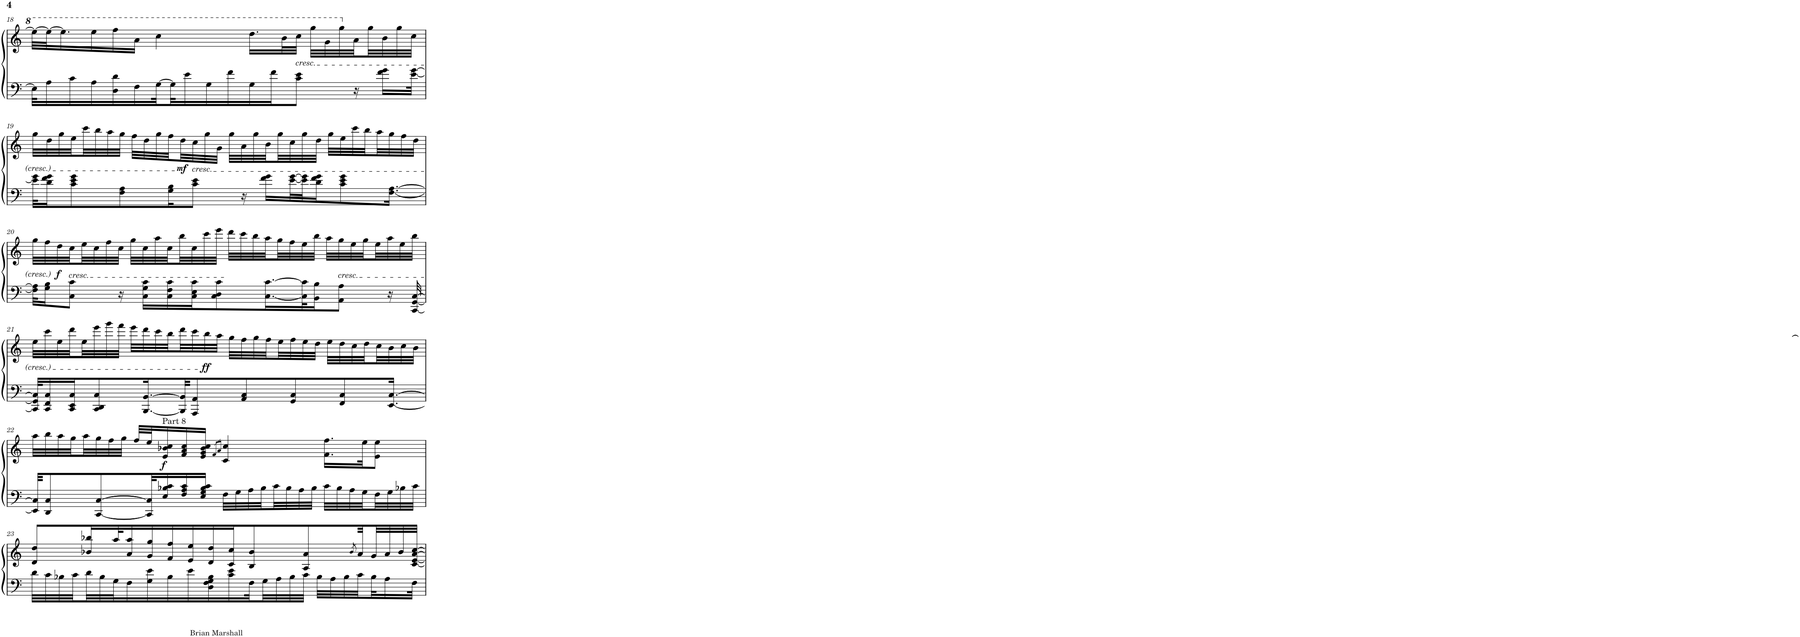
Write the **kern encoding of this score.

**kern	**kern	**dynam
*part1	*part1	*part1
*staff2	*staff1	*staff1/2
*I"Piano	*	*
*I'Pno.	*	*
!!LO:PB:g=z
*clefF4	*clefG2	*
*k[]	*k[]	*
*M4/4	*M4/4	*
=18	=18	=18
32E\KLL]	32eee\LLL_	.
16A\	32eee\J_	.
.	16.eee\]	.
16c\	.	.
16A\	16eee\	.
16D\ 16d\	16fff\	.
16F\	16aa\JJ	.
[32G\L	4ccc\	.
32G\J]	.	.
16e\	.	.
16G\	.	.
16f\	.	.
16G\	16.ddd\LL	.
16f\J	.	.
.	32bb\L	.
!	!LO:TX:b:i:t=cresc.	!
8c\ 8e\J	32ccc\JJJ	.
.	32ggg\LLL	.
.	32gg\	.
.	32ggg\	.
16r	32a\	.
.	32gg\	.
16f\ 16g\LL	32b\	.
.	32gg\	.
[32e\ [32g\JJk	32cc\JJJ	.
!!LO:LB:g=z
=19	=19	=19
32e\] 32g\]KLL	32gg\LLL	.
16d\ 16f\ 16g\J	32dd\	.
.	32gg\	.
8c\ 8e\ 8g\	32ee\	.
.	32ccc\	.
.	32bb\	.
.	32aa\	.
8F\ 8A\	32gg\JJJ	.
.	32ff\LLL	.
.	32dd\	.
.	32gg\	.
16G\ 16B\K	32ff\	.
!	!	!LO:DY:b
.	32dd\	mf
!	!LO:TX:b:i:t=cresc.	!
8c\ 8e\J	32cc\	.
.	32gg\	.
.	32g\JJJ	.
.	32gg\LLL	.
16r	32a\	.
.	32gg\	.
16f\ 16g\LL	32b\	.
.	32gg\	.
[32e\ [32g\L	32cc\	.
32e\] 32g\]J	32gg\	.
16d\ 16f\ 16g\J	32dd\JJJ	.
.	32gg\LLL	.
8c\ 8e\ 8g\	32ee\	.
.	32ccc\	.
.	32bb\	.
.	32aa\	.
[16.F\ [16.A\Jk	32gg\	.
.	32ff\	.
.	32dd\JJJ	.
!!LO:LB:g=z
=20	=20	=20
32F\] 32A\]KLL	32gg\LLL	.
16G\ 16B\J	32ff\	.
!	!	!LO:DY:b
.	32dd\	f
!	!LO:TX:b:i:t=cresc.	!
8C\ 8c\J	32cc\	.
.	32ee\	.
.	32cc\	.
.	32ff\	.
16r	32cc\JJJ	.
.	32gg\LLL	.
16C\ 16G\ 16c\LL	32cc\	.
.	32aa\	.
16C\ 16F\ 16c\	32cc\	.
.	32bb\	.
16C\ 16E\ 16c\J	32cc\	.
.	32ccc\	.
8C\ 8D\ 8c\	32eee\JJJ	.
.	32ddd\LLL	.
.	32ccc\	.
.	32bb\	.
[16.C\ [16.c\L	32aa\	.
.	32gg\	.
.	32ff\	.
32C\] 32c\]K	32ee\	.
16BB\ 16B\J	32bb\JJJ	.
.	32aa\LLL	.
!	!LO:TX:b:i:t=cresc.	!
8AA\ 8A\J	32gg\	.
.	32ee\	.
.	32gg\	.
.	32ee\	.
16r	32aa\	.
.	32ee\	.
[32CC/ [32GG/ [32C/	32bb\JJJ	.
!!LO:LB:g=z
=21	=21	=21
32CC/] 32GG/] 32C/]KLL	32ee\LLL	.
16CC/ 16FF/ 16C/	32ccc\	.
.	32ee\	.
16CC/ 16EE/ 16C/J	32ddd\	.
.	32ee\	.
8CC/ 8DD/ 8C/	32eee\	.
.	32ggg\	.
.	32fff\JJJ	.
.	32eee\LLL	.
[16.BBB/ [16.BB/L	32ddd\	.
.	32ccc\	.
.	32bb\	.
32BBB/] 32BB/]JK	32ddd\	.
8AAA/ 8AA/	32ccc\	.
!	!	!LO:DY:b
.	32bb\	ff
.	32aa\JJJ	.
.	32gg\LLL	.
8AA/ 8C/	32ff\	.
.	32gg\	.
.	32ff\	.
.	32ee\	.
8GG/ 8C/	32ff\	.
.	32ee\	.
.	32dd\JJJ	.
.	32ee\LLL	.
8FF/ 8C/	32dd\	.
.	32cc\	.
.	32dd\	.
.	32cc\	.
[16.EE/ [16.C/Jk	32b\	.
.	32cc\	.
.	32b\JJJ	.
!!LO:LB:g=z
=22	=22	=22
32EE/] 32C/]KKL	32aa\LLL	.
8DD/ 8C/	32bb\	.
.	32aa\	.
.	32gg\	.
.	32aa\	.
[8CC/ [8C/	32gg\	.
.	32ff\	.
.	32gg\JJJ	.
.	32ff/LLL	.
32CC/] 32C/]KL	32ee/J	.
!	!LO:TX:a:t=Part 8	!
!	!	!LO:DY:b
16E/ 16B-X/ 16c/	16e/ 16b-X/ 16cc/	f
16F/ 16A/ 16c/	16f/ 16a/ 16cc/	.
16E/ 16G/ 16B-/ 16c/JJ	16e/ 16g/ 16b-/ 16cc/JJ	.
.	8qf/L	.
.	8qa/J	.
32F\LLL	4c/ 4cc/	.
32G\	.	.
32A\	.	.
32B-\	.	.
32c\	.	.
32B-\	.	.
32A\	.	.
32B-\JJJ	.	.
32c\LLL	16.f\ 16.ff\LL	.
32B-\	.	.
32A\	.	.
32G\	32ee\JK	.
32F\	8e\ 8ee\J	.
32G\	.	.
32B-X\	.	.
32c\JJJ	.	.
!!LO:LB:g=z
=23	=23	=23
32d\LLL	8d/ 8dd/L	.
32c\	.	.
32B-X\	.	.
32c\	.	.
32d\	16b-X/ 16bb-X/L	.
32B-\	.	.
32G\J	32aa/K	.
16F\	16a/ 16aa/	.
16G\ 16e\	16g/ 16gg/	.
16B-\	16f/ 16ff/	.
16e\	16e/ 16ee/	.
16D\ 16F\ 16G\ 16B-\	16d/ 16dd/	.
16c\ 16e\	16c/ 16cc/J	.
32F\L	8B/ 8b-/	.
32G\	.	.
32A\	.	.
32B-\	.	.
32c\JJJ	8A/ 8a/	.
32B-\LLL	.	.
32A\	.	.
32B-\	.	.
.	8qb-/	.
32c\	32a/LL	.
32B-\J	32g/	.
16A\	32a/	.
.	32b-/	.
32F\JJk	[32c/ [32e/ [32a/ [32cc/JJJ	.
=	=	=
*-	*-	*-
